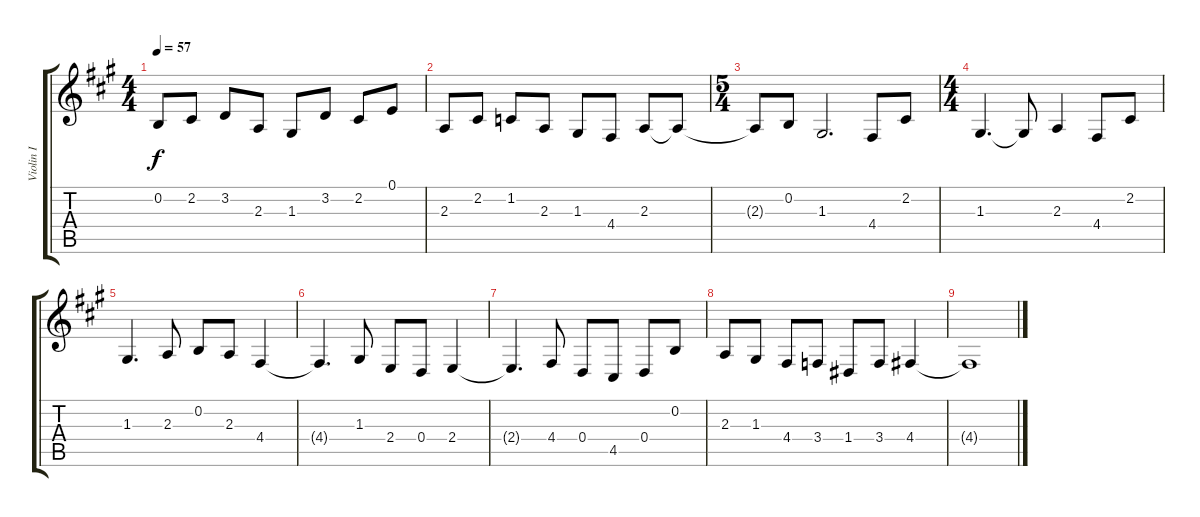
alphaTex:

\track ("Violin I" "Violin I") {instrument brightacousticpiano}
\staff {score tabs}
\tuning (E4 B3 G3 D3 A2 E2) {hide}
\ts (4 4)
\tempo 57
\clef g2
\ks a
0.2.8{dy f} 2.2.8 3.2.8 2.3.8 1.3.8 3.2.8 2.2.8 0.1.8 |
2.3.8 2.2.8 1.2.8 2.3.8 1.3.8 4.4.8 2.3.8 2.3{t}.8 |
\ts (5 4)
2.3{t}.8 0.2.8 1.3.2{d} 4.4.8 2.2.8 |
\ts (4 4)
1.3.4{d} 1.3{t}.8 2.3.4 4.4.8 2.2.8 |
1.3.4{d} 2.3.8 0.2.8 2.3.8 4.4.4 |
4.4{t}.4{d} 1.3.8 2.4.8 0.4.8 2.4.4 |
2.4{t}.4{d} 4.4.8 0.4.8 4.5.8 0.4.8 0.2.8 |
2.3.8 1.3.8 4.4.8 3.4.8 1.4.8 3.4.8 4.4.4 |
4.4{t}.1
